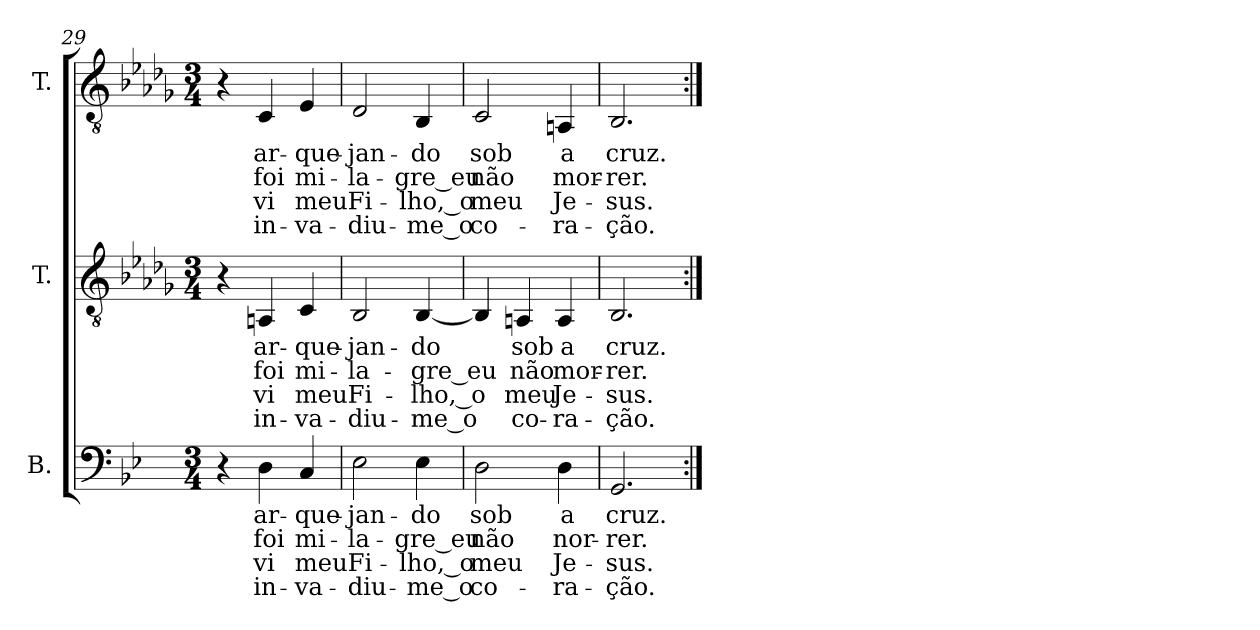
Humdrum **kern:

**kern	**text	**text	**text	**text	**kern	**text	**text	**text	**text	**kern	**text	**text	**text	**text
*part3	*part3	*part3	*part3	*part3	*part2	*part2	*part2	*part2	*part2	*part1	*part1	*part1	*part1	*part1
*staff3	*staff3	*staff3	*staff3	*staff3	*staff2	*staff2	*staff2	*staff2	*staff2	*staff1	*staff1	*staff1	*staff1	*staff1
*I"B.	*	*	*	*	*I"T.	*	*	*	*	*I"T.	*	*	*	*
*clefF4	*	*	*	*	*clefGv2	*	*	*	*	*clefGv2	*	*	*	*
*	*	*	*	*	*ITrd2c3	*	*	*	*	*ITrd2c3	*	*	*	*
*k[b-e-]	*	*	*	*	*k[b-e-]	*	*	*	*	*k[b-e-]	*	*	*	*
*g:	*	*	*	*	*g:	*	*	*	*	*g:	*	*	*	*
*M3/4	*	*	*	*	*M3/4	*	*	*	*	*M3/4	*	*	*	*
=29	=29	=29	=29	=29	=29	=29	=29	=29	=29	=29	=29	=29	=29	=29
4r	.	.	.	.	4r	.	.	.	.	4r	.	.	.	.
!	!LO:LY:b:color=#000000	!LO:LY:b:color=#000000	!LO:LY:b:color=#000000	!LO:LY:b:color=#000000	!	!	!	!	!	!	!	!	!	!
!	!	!	!	!	!	!LO:LY:b:color=#000000	!LO:LY:b:color=#000000	!LO:LY:b:color=#000000	!LO:LY:b:color=#000000	!	!	!	!	!
!	!	!	!	!	!	!	!	!	!	!	!LO:LY:b:color=#000000	!LO:LY:b:color=#000000	!LO:LY:b:color=#000000	!LO:LY:b:color=#000000
4Di\	ar-	foi	vi	in-	4FF#Xi/	ar-	foi	vi	in-	4AAi/	ar-	foi	vi	in-
!	!LO:LY:b:color=#000000	!LO:LY:b:color=#000000	!LO:LY:b:color=#000000	!LO:LY:b:color=#000000	!	!	!	!	!	!	!	!	!	!
!	!	!	!	!	!	!LO:LY:b:color=#000000	!LO:LY:b:color=#000000	!LO:LY:b:color=#000000	!LO:LY:b:color=#000000	!	!	!	!	!
!	!	!	!	!	!	!	!	!	!	!	!LO:LY:b:color=#000000	!LO:LY:b:color=#000000	!LO:LY:b:color=#000000	!LO:LY:b:color=#000000
4Ci/	-que-	mi-	meu	-va-	4AAi/	-que-	mi-	meu	-va-	4Ci/	-que-	mi-	meu	-va-
=30	=30	=30	=30	=30	=30	=30	=30	=30	=30	=30	=30	=30	=30	=30
!	!LO:LY:b:color=#000000	!LO:LY:b:color=#000000	!LO:LY:b:color=#000000	!LO:LY:b:color=#000000	!	!	!	!	!	!	!	!	!	!
!	!	!	!	!	!	!LO:LY:b:color=#000000	!LO:LY:b:color=#000000	!LO:LY:b:color=#000000	!LO:LY:b:color=#000000	!	!	!	!	!
!	!	!	!	!	!	!	!	!	!	!	!LO:LY:b:color=#000000	!LO:LY:b:color=#000000	!LO:LY:b:color=#000000	!LO:LY:b:color=#000000
2E-i\	-jan-	-la-	Fi-	-diu-	2GGi/	-jan-	-la-	Fi-	-diu-	2BB-i/	-jan-	-la-	Fi-	-diu-
!	!LO:LY:b:color=#000000	!LO:LY:b:color=#000000	!LO:LY:b:color=#000000	!LO:LY:b:color=#000000	!	!	!	!	!	!	!	!	!	!
!	!	!	!	!	!	!LO:LY:b:color=#000000	!LO:LY:b:color=#000000	!LO:LY:b:color=#000000	!LO:LY:b:color=#000000	!	!	!	!	!
!	!	!	!	!	!	!	!	!	!	!	!LO:LY:b:color=#000000	!LO:LY:b:color=#000000	!LO:LY:b:color=#000000	!LO:LY:b:color=#000000
4E-i\	-do	-gre_eu	-lho,_o	-me_o	[<4GGi/	-do	-gre_eu	-lho,_o	-me_o	4GGi/	-do	-gre_eu	-lho,_o	-me_o
=31	=31	=31	=31	=31	=31	=31	=31	=31	=31	=31	=31	=31	=31	=31
!	!LO:LY:b:color=#000000	!LO:LY:b:color=#000000	!LO:LY:b:color=#000000	!LO:LY:b:color=#000000	!	!	!	!	!	!	!	!	!	!
!	!	!	!	!	!	!	!	!	!	!	!LO:LY:b:color=#000000	!LO:LY:b:color=#000000	!LO:LY:b:color=#000000	!LO:LY:b:color=#000000
2Di\	sob	não	meu	co-	4GGi/]	.	.	.	.	2AAi/	sob	não	meu	co-
!	!	!	!	!	!	!LO:LY:b:color=#000000	!LO:LY:b:color=#000000	!LO:LY:b:color=#000000	!LO:LY:b:color=#000000	!	!	!	!	!
.	.	.	.	.	4FF#Xi/	sob	não	meu	co-	.	.	.	.	.
!	!LO:LY:b:color=#000000	!LO:LY:b:color=#000000	!LO:LY:b:color=#000000	!LO:LY:b:color=#000000	!	!	!	!	!	!	!	!	!	!
!	!	!	!	!	!	!LO:LY:b:color=#000000	!LO:LY:b:color=#000000	!LO:LY:b:color=#000000	!LO:LY:b:color=#000000	!	!	!	!	!
!	!	!	!	!	!	!	!	!	!	!	!LO:LY:b:color=#000000	!LO:LY:b:color=#000000	!LO:LY:b:color=#000000	!LO:LY:b:color=#000000
4Di\	a	nor-	Je-	-ra-	4FF#i/	a	mor-	Je-	-ra-	4FF#Xi/	a	mor-	Je-	-ra-
=32	=32	=32	=32	=32	=32	=32	=32	=32	=32	=32	=32	=32	=32	=32
!	!LO:LY:b:color=#000000	!LO:LY:b:color=#000000	!LO:LY:b:color=#000000	!LO:LY:b:color=#000000	!	!	!	!	!	!	!	!	!	!
!	!	!	!	!	!	!LO:LY:b:color=#000000	!LO:LY:b:color=#000000	!LO:LY:b:color=#000000	!LO:LY:b:color=#000000	!	!	!	!	!
!	!	!	!	!	!	!	!	!	!	!	!LO:LY:b:color=#000000	!LO:LY:b:color=#000000	!LO:LY:b:color=#000000	!LO:LY:b:color=#000000
2.GGi/	cruz.	-rer.	-sus.	-ção.	2.GGi/	cruz.	-rer.	-sus.	-ção.	2.GGi/	cruz.	-rer.	-sus.	-ção.
=:|!	=:|!	=:|!	=:|!	=:|!	=:|!	=:|!	=:|!	=:|!	=:|!	=:|!	=:|!	=:|!	=:|!	=:|!
*-	*-	*-	*-	*-	*-	*-	*-	*-	*-	*-	*-	*-	*-	*-
